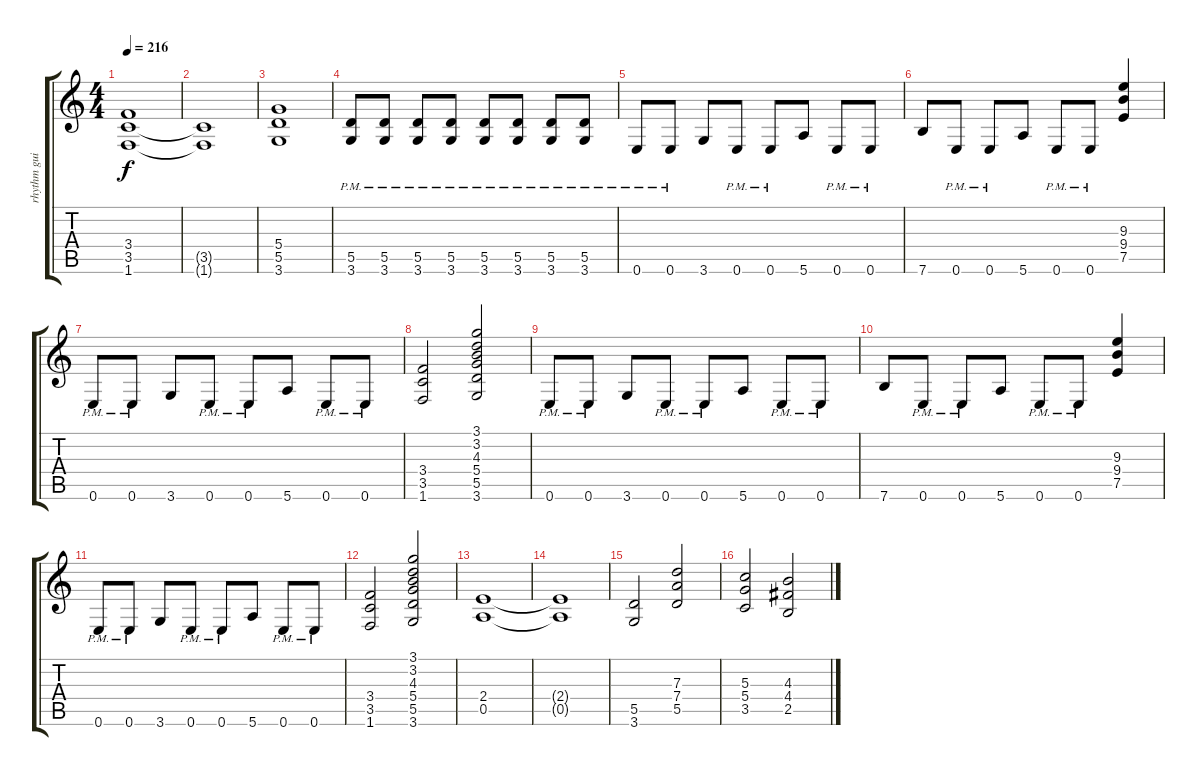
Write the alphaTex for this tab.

\track ("rhythm guitar L" "rhythm gui") {instrument distortionguitar}
\staff {score tabs}
\tuning (E4 B3 G3 D3 A2 E2) {hide}
\ts (4 4)
\tempo 216
\clef g2
\ks c
(3.4 3.5 1.6).1{dy f} |
(3.5{t} 1.6{t}).1 |
(5.4 5.5 3.6).1 |
(5.5{pm} 3.6{pm}).8 (5.5{pm} 3.6{pm}).8 (5.5{pm} 3.6{pm}).8 (5.5{pm} 3.6{pm}).8 (5.5{pm} 3.6{pm}).8 (5.5{pm} 3.6{pm}).8 (5.5{pm} 3.6{pm}).8 (5.5{pm} 3.6{pm}).8 |
0.6{pm}.8 0.6{pm}.8 3.6.8 0.6{pm}.8 0.6{pm}.8 5.6.8 0.6{pm}.8 0.6{pm}.8 |
7.6.8 0.6{pm}.8 0.6{pm}.8 5.6.8 0.6{pm}.8 0.6{pm}.8 (9.3 9.4 7.5).4 |
0.6{pm}.8 0.6{pm}.8 3.6.8 0.6{pm}.8 0.6{pm}.8 5.6.8 0.6{pm}.8 0.6{pm}.8 |
(3.4 3.5 1.6).2 (3.1 3.2 4.3 5.4 5.5 3.6).2 |
0.6{pm}.8 0.6{pm}.8 3.6.8 0.6{pm}.8 0.6{pm}.8 5.6.8 0.6{pm}.8 0.6{pm}.8 |
7.6.8 0.6{pm}.8 0.6{pm}.8 5.6.8 0.6{pm}.8 0.6{pm}.8 (9.3 9.4 7.5).4 |
0.6{pm}.8 0.6{pm}.8 3.6.8 0.6{pm}.8 0.6{pm}.8 5.6.8 0.6{pm}.8 0.6{pm}.8 |
(3.4 3.5 1.6).2 (3.1 3.2 4.3 5.4 5.5 3.6).2 |
(2.4 0.5).1 |
(2.4{t} 0.5{t}).1 |
(5.5 3.6).2 (7.3 7.4 5.5).2 |
(5.3 5.4 3.5).2 (4.3 4.4 2.5).2
